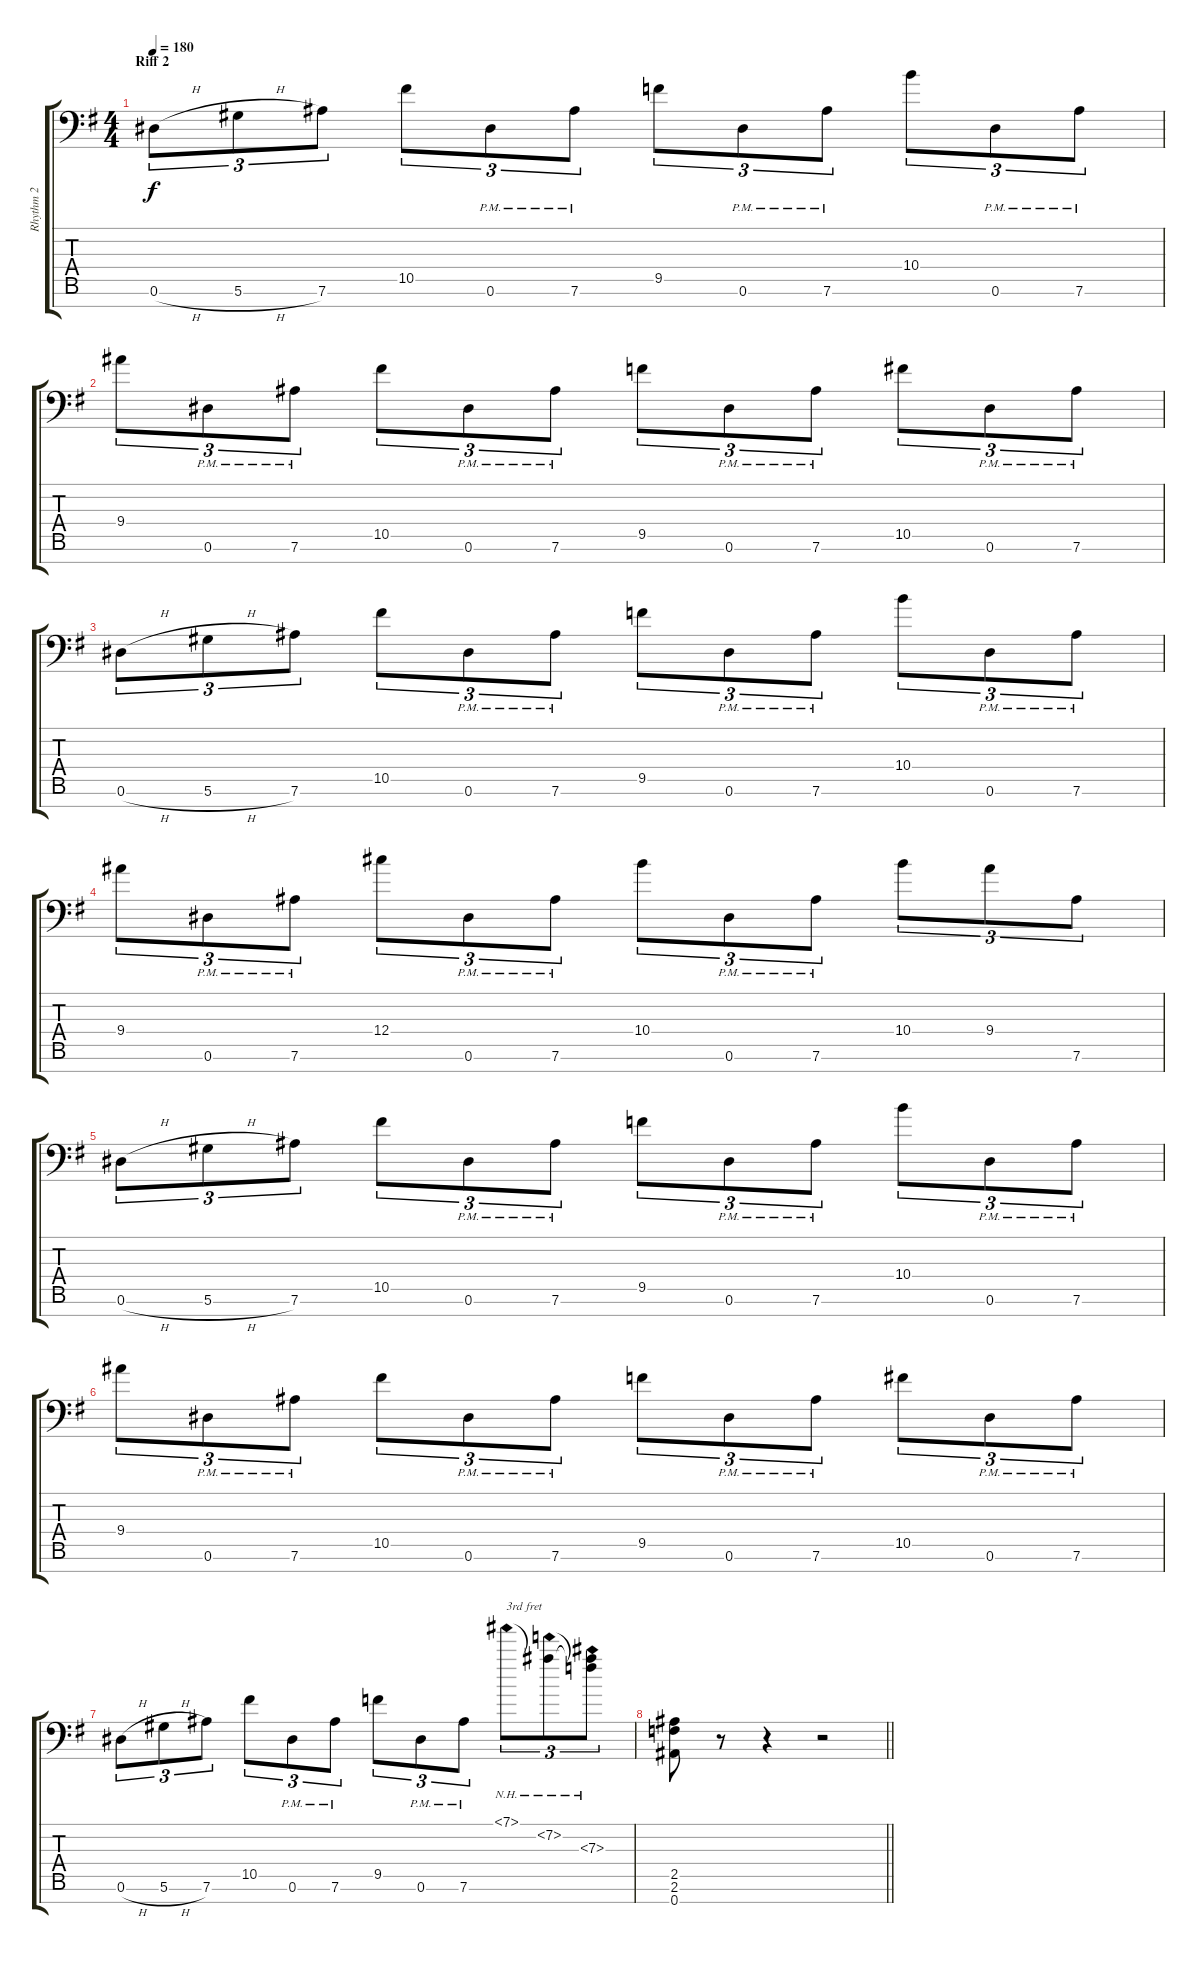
\track ("Rhythm 2" "Rhythm 2") {instrument distortionguitar}
\staff {score tabs}
\tuning (Eb4 Bb3 Gb3 Db3 Ab2 Eb2 Bb1) {hide}
\ts (4 4)
\section ("" "Riff 2")
\tempo 180
\clef f4
\ks g
0.6{h}.8{tu (3 2) dy f} 5.6{h}.8{tu (3 2)} 7.6.8{tu (3 2)} 10.5.8{tu (3 2)} 0.6{pm}.8{tu (3 2)} 7.6{pm}.8{tu (3 2)} 9.5.8{tu (3 2)} 0.6{pm}.8{tu (3 2)} 7.6{pm}.8{tu (3 2)} 10.4.8{tu (3 2)} 0.6{pm}.8{tu (3 2)} 7.6{pm}.8{tu (3 2)} |
9.4.8{tu (3 2)} 0.6{pm}.8{tu (3 2)} 7.6{pm}.8{tu (3 2)} 10.5.8{tu (3 2)} 0.6{pm}.8{tu (3 2)} 7.6{pm}.8{tu (3 2)} 9.5.8{tu (3 2)} 0.6{pm}.8{tu (3 2)} 7.6{pm}.8{tu (3 2)} 10.5.8{tu (3 2)} 0.6{pm}.8{tu (3 2)} 7.6{pm}.8{tu (3 2)} |
0.6{h}.8{tu (3 2)} 5.6{h}.8{tu (3 2)} 7.6.8{tu (3 2)} 10.5.8{tu (3 2)} 0.6{pm}.8{tu (3 2)} 7.6{pm}.8{tu (3 2)} 9.5.8{tu (3 2)} 0.6{pm}.8{tu (3 2)} 7.6{pm}.8{tu (3 2)} 10.4.8{tu (3 2)} 0.6{pm}.8{tu (3 2)} 7.6{pm}.8{tu (3 2)} |
9.4.8{tu (3 2)} 0.6{pm}.8{tu (3 2)} 7.6{pm}.8{tu (3 2)} 12.4.8{tu (3 2)} 0.6{pm}.8{tu (3 2)} 7.6{pm}.8{tu (3 2)} 10.4.8{tu (3 2)} 0.6{pm}.8{tu (3 2)} 7.6{pm}.8{tu (3 2)} 10.4.8{tu (3 2)} 9.4.8{tu (3 2)} 7.6.8{tu (3 2)} |
0.6{h}.8{tu (3 2)} 5.6{h}.8{tu (3 2)} 7.6.8{tu (3 2)} 10.5.8{tu (3 2)} 0.6{pm}.8{tu (3 2)} 7.6{pm}.8{tu (3 2)} 9.5.8{tu (3 2)} 0.6{pm}.8{tu (3 2)} 7.6{pm}.8{tu (3 2)} 10.4.8{tu (3 2)} 0.6{pm}.8{tu (3 2)} 7.6{pm}.8{tu (3 2)} |
9.4.8{tu (3 2)} 0.6{pm}.8{tu (3 2)} 7.6{pm}.8{tu (3 2)} 10.5.8{tu (3 2)} 0.6{pm}.8{tu (3 2)} 7.6{pm}.8{tu (3 2)} 9.5.8{tu (3 2)} 0.6{pm}.8{tu (3 2)} 7.6{pm}.8{tu (3 2)} 10.5.8{tu (3 2)} 0.6{pm}.8{tu (3 2)} 7.6{pm}.8{tu (3 2)} |
0.6{h}.8{tu (3 2)} 5.6{h}.8{tu (3 2)} 7.6.8{tu (3 2)} 10.5.8{tu (3 2)} 0.6{pm}.8{tu (3 2)} 7.6{pm}.8{tu (3 2)} 9.5.8{tu (3 2)} 0.6{pm}.8{tu (3 2)} 7.6{pm}.8{tu (3 2)} 7.1{nh}.8{tu (3 2) txt "3rd fret"} (7.1{t} 7.2{nh}).8{tu (3 2)} (7.1{t} 7.2{t} 7.3{nh}).8{tu (3 2)} |
\barLineRight lightlight
(2.5 2.6 0.7).8 r.8 r.4 r.2
